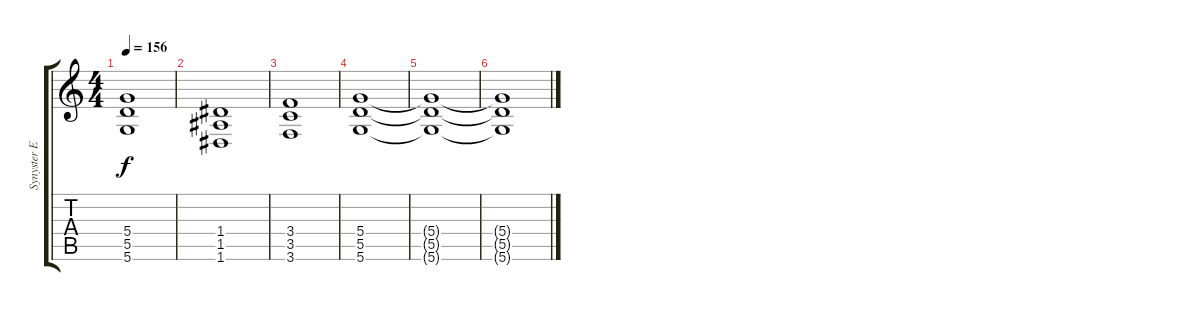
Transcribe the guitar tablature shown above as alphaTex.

\track ("Synyster Electric" "Synyster E") {instrument distortionguitar}
\staff {score tabs}
\tuning (E4 B3 G3 D3 A2 D2) {hide}
\ts (4 4)
\tempo 156
\clef g2
\ks c
(5.4{t} 5.5{t} 5.6{t}).1{dy f} |
(1.4 1.5 1.6).1 |
(3.4 3.5 3.6).1 |
(5.4 5.5 5.6).1 |
(5.4{t} 5.5{t} 5.6{t}).1 |
(5.4{t} 5.5{t} 5.6{t}).1
